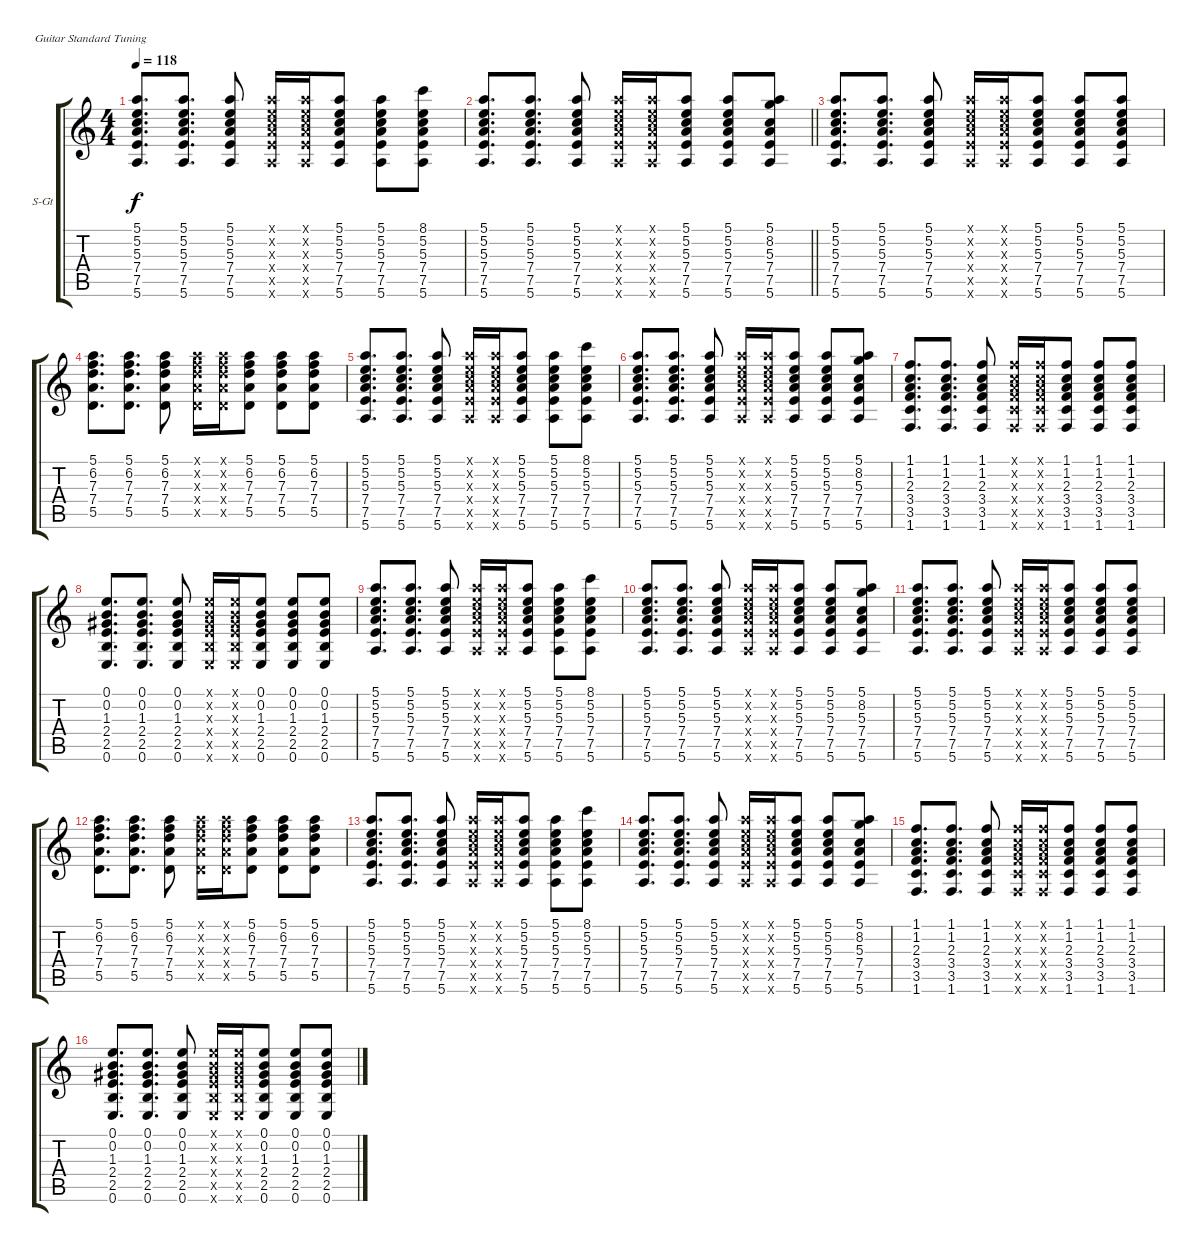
\bracketExtendMode groupsimilarinstruments
\firstSystemTrackNameOrientation horizontal
\otherSystemsTrackNameOrientation horizontal
\track ("Гитара 1" "S-Gt") {instrument acousticguitarsteel}
\staff {score tabs}
\tuning (E4 B3 G3 D3 A2 E2)
\ts (4 4)
\tempo 118
\clef g2
\ks c
(5.1 5.2 5.3 7.4 7.5 5.6).8{d dy f} (5.1 5.2 5.3 7.4 7.5 5.6).8{d} (5.1 5.2 5.3 7.4 7.5 5.6).8 (5.1{x} 5.2{x} 5.3{x} 7.4{x} 7.5{x} 5.6{x}).16 (5.1{x} 5.2{x} 5.3{x} 7.4{x} 7.5{x} 5.6{x}).16 (5.1 5.2 5.3 7.4 7.5 5.6).8 (5.1 5.2 5.3 7.4 7.5 5.6).8 (8.1 5.2 5.3 7.4 7.5 5.6).8 |
\barLineRight lightlight
(5.1 5.2 5.3 7.4 7.5 5.6).8{d} (5.1 5.2 5.3 7.4 7.5 5.6).8{d} (5.1 5.2 5.3 7.4 7.5 5.6).8 (5.1{x} 5.2{x} 5.3{x} 7.4{x} 7.5{x} 5.6{x}).16 (5.1{x} 5.2{x} 5.3{x} 7.4{x} 7.5{x} 5.6{x}).16 (5.1 5.2 5.3 7.4 7.5 5.6).8 (5.1 5.2 5.3 7.4 7.5 5.6).8 (5.1 8.2 5.3 7.4 7.5 5.6).8 |
(5.1 5.2 5.3 7.4 7.5 5.6).8{d} (5.1 5.2 5.3 7.4 7.5 5.6).8{d} (5.1 5.2 5.3 7.4 7.5 5.6).8 (5.1{x} 5.2{x} 5.3{x} 7.4{x} 7.5{x} 5.6{x}).16 (5.1{x} 5.2{x} 5.3{x} 7.4{x} 7.5{x} 5.6{x}).16 (5.1 5.2 5.3 7.4 7.5 5.6).8 (5.1 5.2 5.3 7.4 7.5 5.6).8 (5.1 5.2 5.3 7.4 7.5 5.6).8 |
(5.1 6.2 7.3 7.4 5.5).8{d} (5.1 6.2 7.3 7.4 5.5).8{d} (5.1 6.2 7.3 7.4 5.5).8 (5.1{x} 6.2{x} 7.3{x} 7.4{x} 5.5{x}).16 (5.1{x} 6.2{x} 7.3{x} 7.4{x} 5.5{x}).16 (5.1 6.2 7.3 7.4 5.5).8 (5.1 6.2 7.3 7.4 5.5).8 (5.1 6.2 7.3 7.4 5.5).8 |
(5.1 5.2 5.3 7.4 7.5 5.6).8{d} (5.1 5.2 5.3 7.4 7.5 5.6).8{d} (5.1 5.2 5.3 7.4 7.5 5.6).8 (5.1{x} 5.2{x} 5.3{x} 7.4{x} 7.5{x} 5.6{x}).16 (5.1{x} 5.2{x} 5.3{x} 7.4{x} 7.5{x} 5.6{x}).16 (5.1 5.2 5.3 7.4 7.5 5.6).8 (5.1 5.2 5.3 7.4 7.5 5.6).8 (8.1 5.2 5.3 7.4 7.5 5.6).8 |
(5.1 5.2 5.3 7.4 7.5 5.6).8{d} (5.1 5.2 5.3 7.4 7.5 5.6).8{d} (5.1 5.2 5.3 7.4 7.5 5.6).8 (5.1{x} 5.2{x} 5.3{x} 7.4{x} 7.5{x} 5.6{x}).16 (5.1{x} 5.2{x} 5.3{x} 7.4{x} 7.5{x} 5.6{x}).16 (5.1 5.2 5.3 7.4 7.5 5.6).8 (5.1 5.2 5.3 7.4 7.5 5.6).8 (5.1 8.2 5.3 7.4 7.5 5.6).8 |
(1.1 1.2 2.3 3.4 3.5 1.6).8{d} (1.1 1.2 2.3 3.4 3.5 1.6).8{d} (1.1 1.2 2.3 3.4 3.5 1.6).8 (1.1{x} 1.2{x} 2.3{x} 3.4{x} 3.5{x} 1.6{x}).16 (1.1{x} 1.2{x} 2.3{x} 3.4{x} 3.5{x} 1.6{x}).16 (1.1 1.2 2.3 3.4 3.5 1.6).8 (1.1 1.2 2.3 3.4 3.5 1.6).8 (1.1 1.2 2.3 3.4 3.5 1.6).8 |
(0.1 0.2 1.3 2.4 2.5 0.6).8{d} (0.1 0.2 1.3 2.4 2.5 0.6).8{d} (0.1 0.2 1.3 2.4 2.5 0.6).8 (0.1{x} 0.2{x} 1.3{x} 2.4{x} 2.5{x} 0.6{x}).16 (0.1{x} 0.2{x} 1.3{x} 2.4{x} 2.5{x} 0.6{x}).16 (0.1 0.2 1.3 2.4 2.5 0.6).8 (0.1 0.2 1.3 2.4 2.5 0.6).8 (0.1 0.2 1.3 2.4 2.5 0.6).8 |
(5.1 5.2 5.3 7.4 7.5 5.6).8{d} (5.1 5.2 5.3 7.4 7.5 5.6).8{d} (5.1 5.2 5.3 7.4 7.5 5.6).8 (5.1{x} 5.2{x} 5.3{x} 7.4{x} 7.5{x} 5.6{x}).16 (5.1{x} 5.2{x} 5.3{x} 7.4{x} 7.5{x} 5.6{x}).16 (5.1 5.2 5.3 7.4 7.5 5.6).8 (5.1 5.2 5.3 7.4 7.5 5.6).8 (8.1 5.2 5.3 7.4 7.5 5.6).8 |
(5.1 5.2 5.3 7.4 7.5 5.6).8{d} (5.1 5.2 5.3 7.4 7.5 5.6).8{d} (5.1 5.2 5.3 7.4 7.5 5.6).8 (5.1{x} 5.2{x} 5.3{x} 7.4{x} 7.5{x} 5.6{x}).16 (5.1{x} 5.2{x} 5.3{x} 7.4{x} 7.5{x} 5.6{x}).16 (5.1 5.2 5.3 7.4 7.5 5.6).8 (5.1 5.2 5.3 7.4 7.5 5.6).8 (5.1 8.2 5.3 7.4 7.5 5.6).8 |
(5.1 5.2 5.3 7.4 7.5 5.6).8{d} (5.1 5.2 5.3 7.4 7.5 5.6).8{d} (5.1 5.2 5.3 7.4 7.5 5.6).8 (5.1{x} 5.2{x} 5.3{x} 7.4{x} 7.5{x} 5.6{x}).16 (5.1{x} 5.2{x} 5.3{x} 7.4{x} 7.5{x} 5.6{x}).16 (5.1 5.2 5.3 7.4 7.5 5.6).8 (5.1 5.2 5.3 7.4 7.5 5.6).8 (5.1 5.2 5.3 7.4 7.5 5.6).8 |
(5.1 6.2 7.3 7.4 5.5).8{d} (5.1 6.2 7.3 7.4 5.5).8{d} (5.1 6.2 7.3 7.4 5.5).8 (5.1{x} 6.2{x} 7.3{x} 7.4{x} 5.5{x}).16 (5.1{x} 6.2{x} 7.3{x} 7.4{x} 5.5{x}).16 (5.1 6.2 7.3 7.4 5.5).8 (5.1 6.2 7.3 7.4 5.5).8 (5.1 6.2 7.3 7.4 5.5).8 |
(5.1 5.2 5.3 7.4 7.5 5.6).8{d} (5.1 5.2 5.3 7.4 7.5 5.6).8{d} (5.1 5.2 5.3 7.4 7.5 5.6).8 (5.1{x} 5.2{x} 5.3{x} 7.4{x} 7.5{x} 5.6{x}).16 (5.1{x} 5.2{x} 5.3{x} 7.4{x} 7.5{x} 5.6{x}).16 (5.1 5.2 5.3 7.4 7.5 5.6).8 (5.1 5.2 5.3 7.4 7.5 5.6).8 (8.1 5.2 5.3 7.4 7.5 5.6).8 |
(5.1 5.2 5.3 7.4 7.5 5.6).8{d} (5.1 5.2 5.3 7.4 7.5 5.6).8{d} (5.1 5.2 5.3 7.4 7.5 5.6).8 (5.1{x} 5.2{x} 5.3{x} 7.4{x} 7.5{x} 5.6{x}).16 (5.1{x} 5.2{x} 5.3{x} 7.4{x} 7.5{x} 5.6{x}).16 (5.1 5.2 5.3 7.4 7.5 5.6).8 (5.1 5.2 5.3 7.4 7.5 5.6).8 (5.1 8.2 5.3 7.4 7.5 5.6).8 |
(1.1 1.2 2.3 3.4 3.5 1.6).8{d} (1.1 1.2 2.3 3.4 3.5 1.6).8{d} (1.1 1.2 2.3 3.4 3.5 1.6).8 (1.1{x} 1.2{x} 2.3{x} 3.4{x} 3.5{x} 1.6{x}).16 (1.1{x} 1.2{x} 2.3{x} 3.4{x} 3.5{x} 1.6{x}).16 (1.1 1.2 2.3 3.4 3.5 1.6).8 (1.1 1.2 2.3 3.4 3.5 1.6).8 (1.1 1.2 2.3 3.4 3.5 1.6).8 |
(0.1 0.2 1.3 2.4 2.5 0.6).8{d} (0.1 0.2 1.3 2.4 2.5 0.6).8{d} (0.1 0.2 1.3 2.4 2.5 0.6).8 (0.1{x} 0.2{x} 1.3{x} 2.4{x} 2.5{x} 0.6{x}).16 (0.1{x} 0.2{x} 1.3{x} 2.4{x} 2.5{x} 0.6{x}).16 (0.1 0.2 1.3 2.4 2.5 0.6).8 (0.1 0.2 1.3 2.4 2.5 0.6).8 (0.1 0.2 1.3 2.4 2.5 0.6).8
